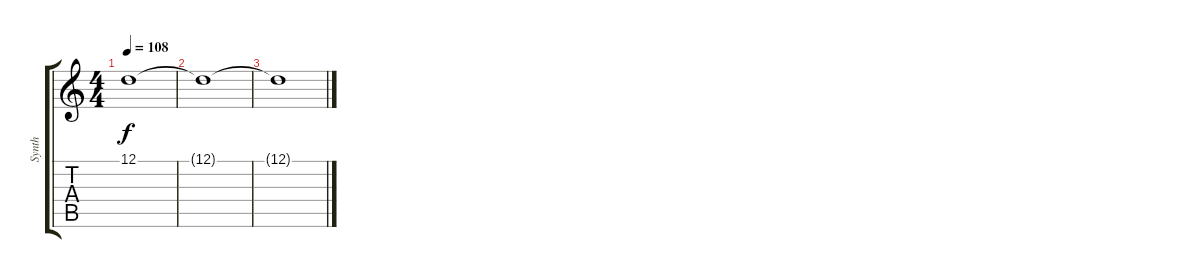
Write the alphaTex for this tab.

\track ("Synth" "Synth") {instrument acousticgrandpiano}
\staff {score tabs}
\tuning (D4 A3 F3 C3 G2 D2) {hide}
\ts (4 4)
\tempo 108
\clef g2
\ks c
12.1{t}.1{dy f} |
12.1{t}.1 |
12.1{t}.1
